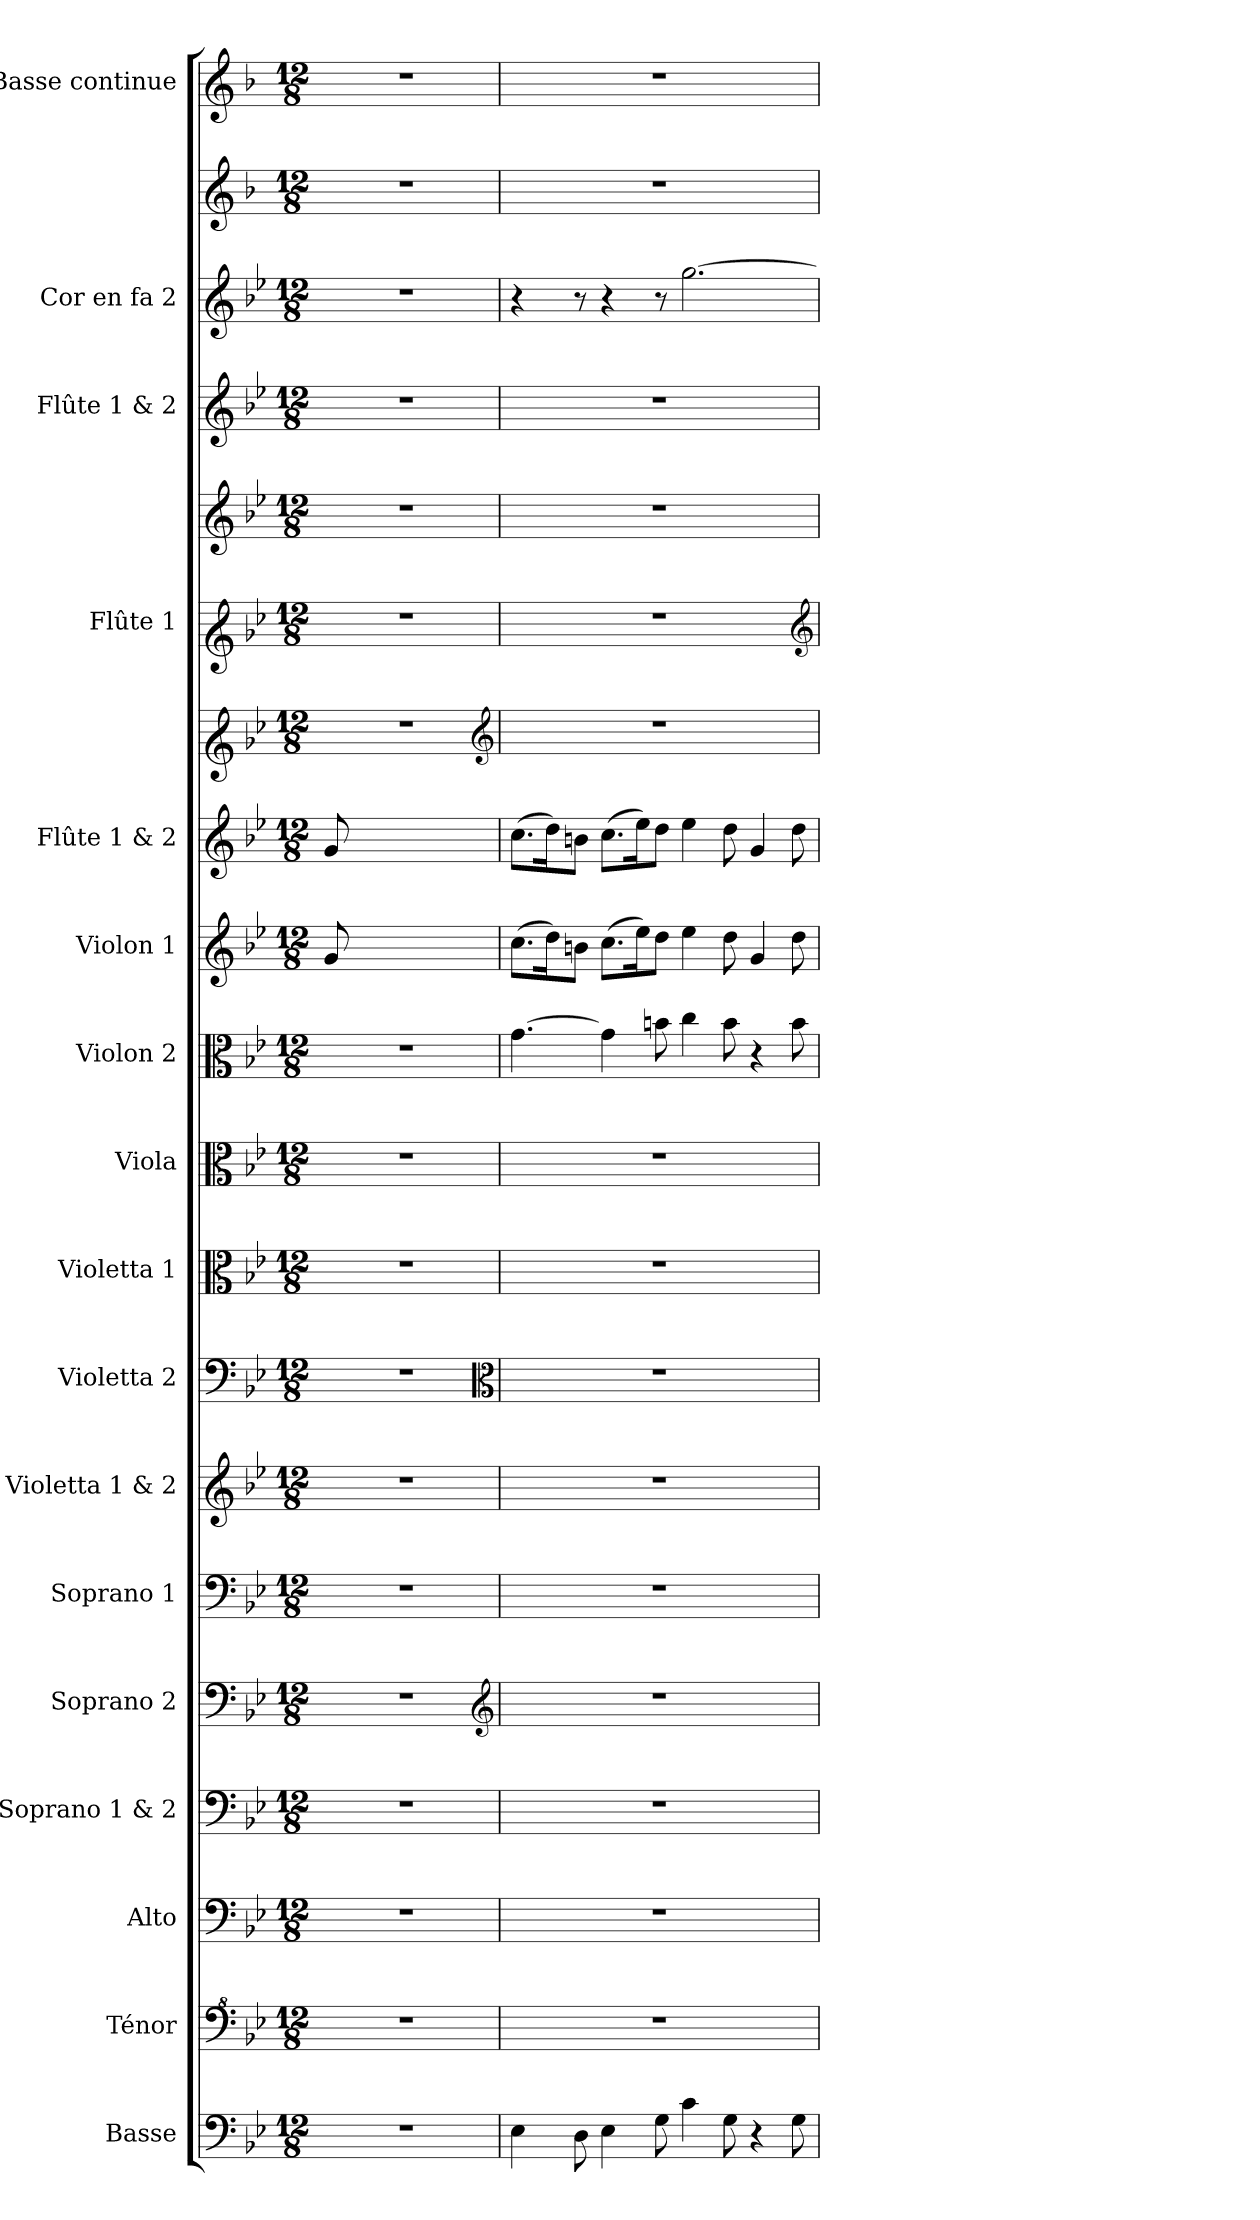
**kern	**kern	**kern	**kern	**kern	**kern	**kern	**kern	**kern	**kern	**kern	**kern	**kern	**kern	**kern	**kern	**kern	**kern	**kern	**kern
*part17	*part16	*part15	*part14	*part13	*part12	*part11	*part10	*part9	*part8	*part7	*part6	*part5	*part5	*part4	*part4	*part3	*part2	*part2	*part1
*staff20	*staff19	*staff18	*staff17	*staff16	*staff15	*staff14	*staff13	*staff12	*staff11	*staff10	*staff9	*staff8	*staff7	*staff6	*staff5	*staff4	*staff3	*staff2	*staff1
*I"Basse	*I"Ténor	*I"Alto	*I"Soprano 1 & 2	*I"Soprano 2	*I"Soprano 1	*I"Violetta 1 & 2	*I"Violetta 2	*I"Violetta 1	*I"Viola	*I"Violon 2	*I"Violon 1	*I"Flûte 1 & 2	*	*I"Flûte 1	*	*I"Flûte 1 & 2	*I"Cor en fa 2	*	*I"Basse continue
*I'Bas	*I'T	*I'A	*I'Pno	*I'S 2	*I'S 1	*	*I'Vta 2	*I'Vta 1	*I'Vla	*I'Vln 2	*I'Vln 1	*I'Vln 1	*	*I'Fl 1	*	*	*I'Cor 2	*	*I'BC
*clefF4	*clefF^4	*clefF4	*clefF4	*clefF4	*clefF4	*clefG2	*clefF4	*clefC3	*clefC3	*clefC3	*clefG2	*clefG2	*clefG1	*clefG1	*clefG2	*clefG2	*clefG2	*clefG2	*clefG2
*ITrd7c12	*	*	*	*	*	*	*	*	*	*	*	*	*	*	*	*	*	*ITrd4c7	*ITrd4c7
*k[b-e-]	*k[b-e-]	*k[b-e-]	*k[b-e-]	*k[b-e-]	*k[b-e-]	*k[b-e-]	*k[b-e-]	*k[b-e-]	*k[b-e-]	*k[b-e-]	*k[b-e-]	*k[b-e-]	*k[b-e-]	*k[b-e-]	*k[b-e-]	*k[b-e-]	*k[b-e-]	*k[b-e-]	*k[b-e-]
*B-:	*B-:	*B-:	*B-:	*B-:	*B-:	*B-:	*B-:	*B-:	*B-:	*B-:	*B-:	*B-:	*B-:	*B-:	*B-:	*B-:	*B-:	*B-:	*B-:
*M12/8	*M12/8	*M12/8	*M12/8	*M12/8	*M12/8	*M12/8	*M12/8	*M12/8	*M12/8	*M12/8	*M12/8	*M12/8	*M12/8	*M12/8	*M12/8	*M12/8	*M12/8	*M12/8	*M12/8
=	=	=	=	=	=	=	=	=	=	=	=	=	=	=	=	=	=	=	=
1.r	1.r	1.r	1.r	1.r	1.r	1.r	1.r	1.r	1.r	1.r	8g/	8g/	1.r	1.r	1.r	1.r	1.r	1.r	1.r
.	.	.	.	.	.	.	.	.	.	.	1ryy	1ryy	.	.	.	.	.	.	.
.	.	.	.	.	.	.	.	.	.	.	4.ryy	4.ryy	.	.	.	.	.	.	.
*	*	*	*	*clefG2	*	*	*clefC3	*	*	*	*	*	*clefG2	*	*	*	*	*	*
=1	=1	=1	=1	=1	=1	=1	=1	=1	=1	=1	=1	=1	=1	=1	=1	=1	=1	=1	=1
4EE-\	1.r	1.r	1.r	1.r	1.r	1.r	1.r	1.r	1.r	[4.g\	(>8.cc\L	(>8.cc\L	1.r	1.r	1.r	1.r	4r	1.r	1.r
.	.	.	.	.	.	.	.	.	.	.	16dd\k)	16dd\k)	.	.	.	.	.	.	.
8DD\	.	.	.	.	.	.	.	.	.	.	8bn\J	8bn\J	.	.	.	.	8r	.	.
4EE-\	.	.	.	.	.	.	.	.	.	4g\]	(>8.cc\L	(>8.cc\L	.	.	.	.	4r	.	.
.	.	.	.	.	.	.	.	.	.	.	16ee-\k)	16ee-\k)	.	.	.	.	.	.	.
8GG\	.	.	.	.	.	.	.	.	.	8bn\	8dd\J	8dd\J	.	.	.	.	8r	.	.
4C\	.	.	.	.	.	.	.	.	.	4cc\	4ee-\	4ee-\	.	.	.	.	[2.gg\	.	.
8GG\	.	.	.	.	.	.	.	.	.	8b\	8dd\	8dd\	.	.	.	.	.	.	.
4r	.	.	.	.	.	.	.	.	.	4r	4g/	4g/	.	.	.	.	.	.	.
8GG\	.	.	.	.	.	.	.	.	.	8b\	8dd\	8dd\	.	.	.	.	.	.	.
*	*	*	*	*	*	*	*	*	*	*	*	*	*	*clefG2	*	*	*	*	*
=	=	=	=	=	=	=	=	=	=	=	=	=	=	=	=	=	=	=	=
*-	*-	*-	*-	*-	*-	*-	*-	*-	*-	*-	*-	*-	*-	*-	*-	*-	*-	*-	*-
